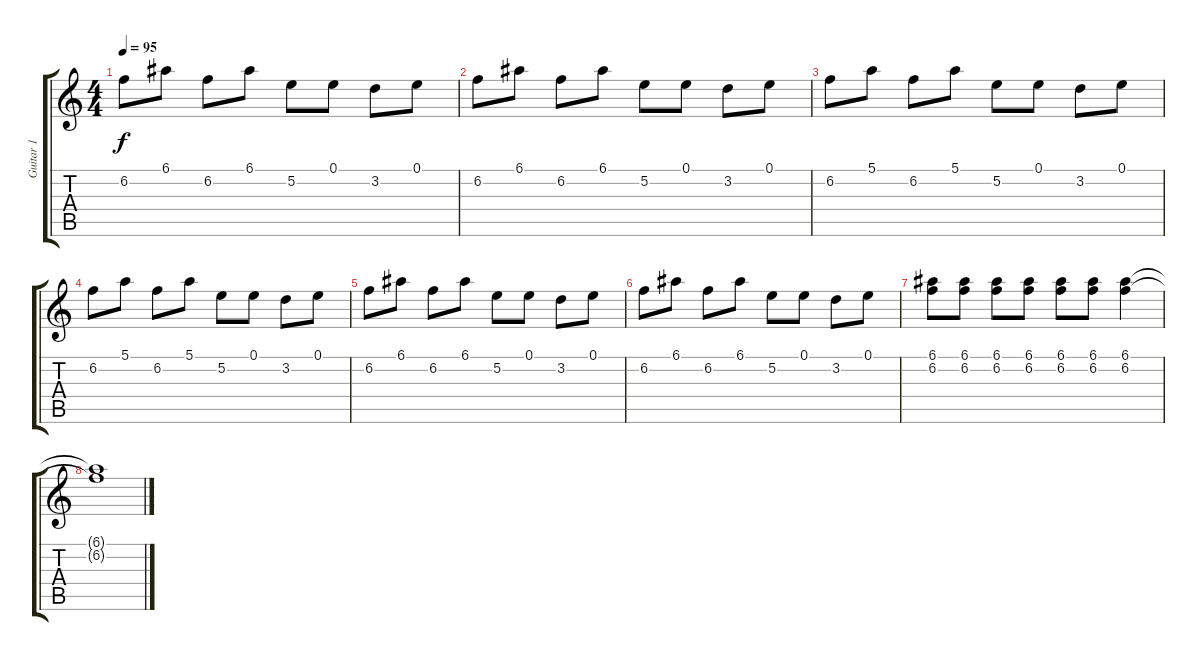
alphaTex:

\track ("Guitar 1" "Guitar 1") {instrument distortionguitar}
\staff {score tabs}
\tuning (E4 B3 G3 D3 A2 E2) {hide}
\ts (4 4)
\tempo 95
\clef g2
\ks c
6.2.8{dy f} 6.1.8 6.2.8 6.1.8 5.2.8 0.1.8 3.2.8 0.1.8 |
6.2.8 6.1.8 6.2.8 6.1.8 5.2.8 0.1.8 3.2.8 0.1.8 |
6.2.8 5.1.8 6.2.8 5.1.8 5.2.8 0.1.8 3.2.8 0.1.8 |
6.2.8 5.1.8 6.2.8 5.1.8 5.2.8 0.1.8 3.2.8 0.1.8 |
6.2.8 6.1.8 6.2.8 6.1.8 5.2.8 0.1.8 3.2.8 0.1.8 |
6.2.8 6.1.8 6.2.8 6.1.8 5.2.8 0.1.8 3.2.8 0.1.8 |
(6.1 6.2).8 (6.1 6.2).8 (6.1 6.2).8 (6.1 6.2).8 (6.1 6.2).8 (6.1 6.2).8 (6.1 6.2).4 |
(6.1{t} 6.2{t}).1
